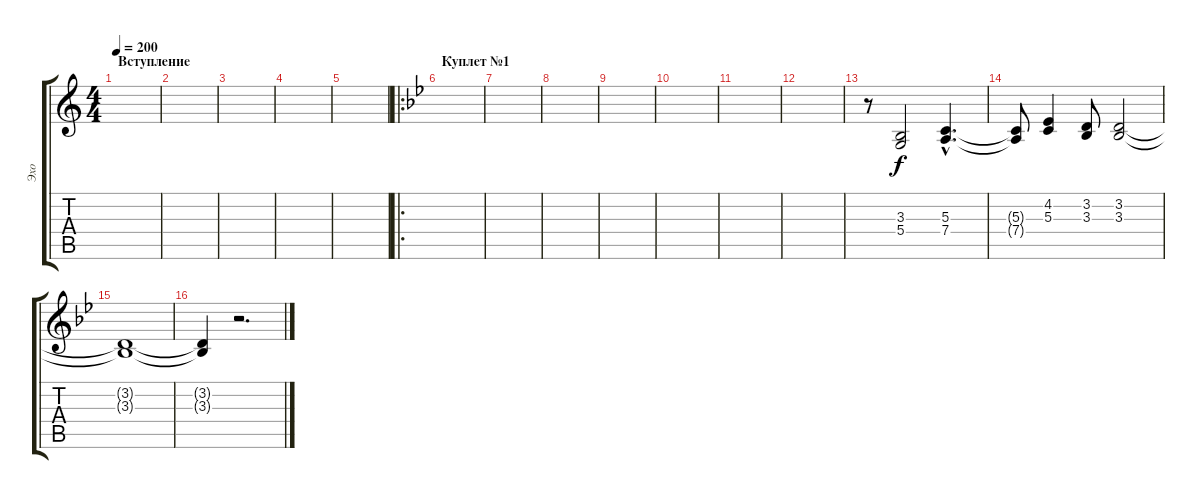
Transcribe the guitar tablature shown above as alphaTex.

\track ("Эхо" "Эхо") {instrument tenorsax}
\staff {score tabs}
\tuning (E4 B3 G3 D3 A2 E2) {hide}
\ts (4 4)
\section ("" "Вступление")
\tempo 200
\clef g2
\ks c
|
|
|
|
|
\ro
\section ("" "Куплет №1")
\ks bb
|
|
|
|
|
|
|
r.8 (3.3 5.4).2 (5.3{hac} 7.4{hac}).4{d} |
(5.3{t} 7.4{t}).8 (4.2 5.3).4 (3.2 3.3).8 (3.2 3.3).2 |
(3.2{t} 3.3{t}).1 |
(3.2{t} 3.3{t}).4 r.2{d}
